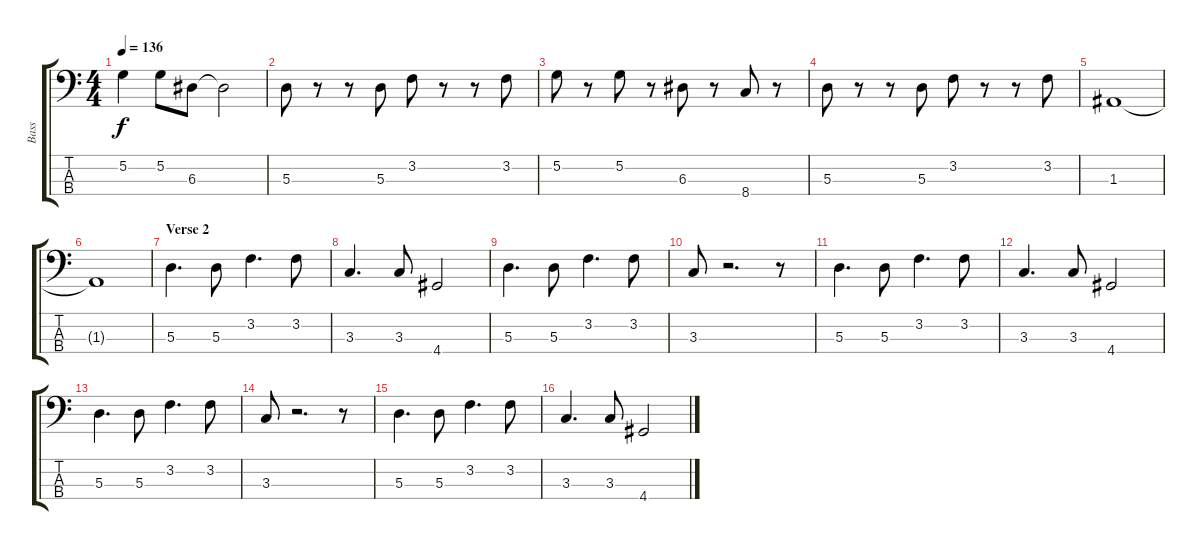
\track ("Bass" "Bass") {instrument electricbassfinger}
\staff {score tabs}
\tuning (G2 D2 A1 E1) {hide}
\ts (4 4)
\tempo 136
\clef f4
\ks c
5.2.4{dy f} 5.2.8 6.3.8 6.3{t}.2 |
5.3.8 r.8 r.8 5.3.8 3.2.8 r.8 r.8 3.2.8 |
5.2.8 r.8 5.2.8 r.8 6.3.8 r.8 8.4.8 r.8 |
5.3.8 r.8 r.8 5.3.8 3.2.8 r.8 r.8 3.2.8 |
1.3.1 |
1.3{t}.1 |
\section ("" "Verse 2")
5.3.4{d} 5.3.8 3.2.4{d} 3.2.8 |
3.3.4{d} 3.3.8 4.4.2 |
5.3.4{d} 5.3.8 3.2.4{d} 3.2.8 |
3.3.8 r.2{d} r.8 |
5.3.4{d} 5.3.8 3.2.4{d} 3.2.8 |
3.3.4{d} 3.3.8 4.4.2 |
5.3.4{d} 5.3.8 3.2.4{d} 3.2.8 |
3.3.8 r.2{d} r.8 |
5.3.4{d} 5.3.8 3.2.4{d} 3.2.8 |
3.3.4{d} 3.3.8 4.4.2
